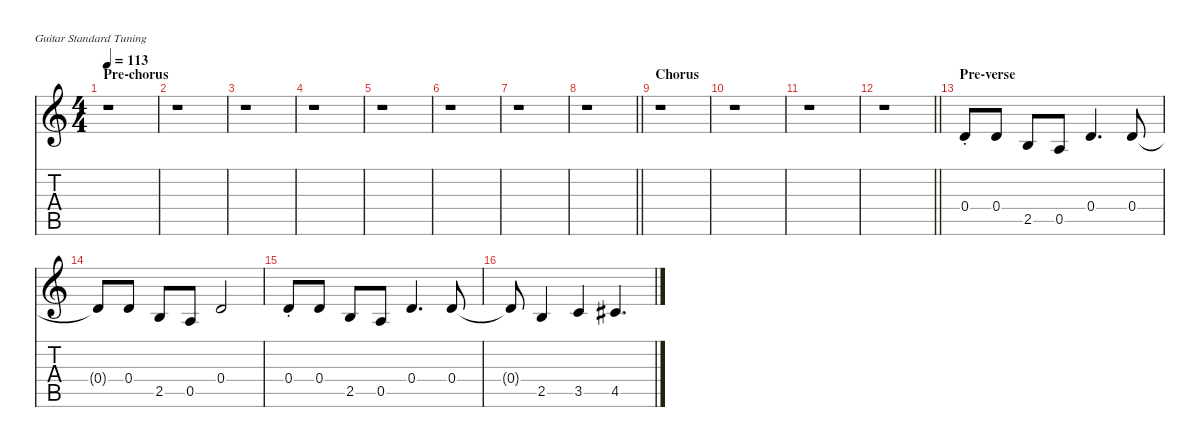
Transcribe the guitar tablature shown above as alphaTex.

\defaultSystemsLayout 4
\hideDynamics
\bracketExtendMode nobrackets
\singleTrackTrackNamePolicy hidden
\multiTrackTrackNamePolicy hidden
\firstSystemTrackNameMode fullname
\firstSystemTrackNameOrientation horizontal
\otherSystemsTrackNameOrientation horizontal
\track ("Guitar (lead)" "jz.guit.") {instrument electricguitarjazz}
\staff {score tabs}
\tuning (E4 B3 G3 D3 A2 E2)
\ts (4 4)
\section ("" "Pre-chorus")
\tempo 113
\clef g2
\ks c
r.1{dy fff beam Down} |
r.1{beam Down} |
r.1{beam Down} |
r.1{beam Down} |
r.1{beam Down} |
r.1{beam Down} |
r.1{beam Down} |
\barLineRight lightlight
r.1{beam Down} |
\section ("" "Chorus")
r.1{beam Down} |
r.1{beam Down} |
r.1{beam Down} |
\barLineRight lightlight
r.1{beam Down} |
\section ("" "Pre-verse")
0.4{st}.8{beam Up} 0.4.8{dy ff beam Up} 2.5.8{beam Up} 0.5.8{beam Up} 0.4.4{d beam Up} 0.4.8{beam Up} |
0.4{t}.8{dy f beam Up} 0.4.8{dy ff beam Up} 2.5.8{beam Up} 0.5.8{dy f beam Up} 0.4.2{dy ff beam Up} |
0.4{st}.8{dy fff beam Up} 0.4.8{dy ff beam Up} 2.5.8{beam Up} 0.5.8{beam Up} 0.4.4{d beam Up} 0.4.8{beam Up} |
0.4{t}.8{dy f beam Up} 2.5.4{dy ff beam Up} 3.5.4{dy fff beam Up} 4.5{acc #}.4{d beam Up}
